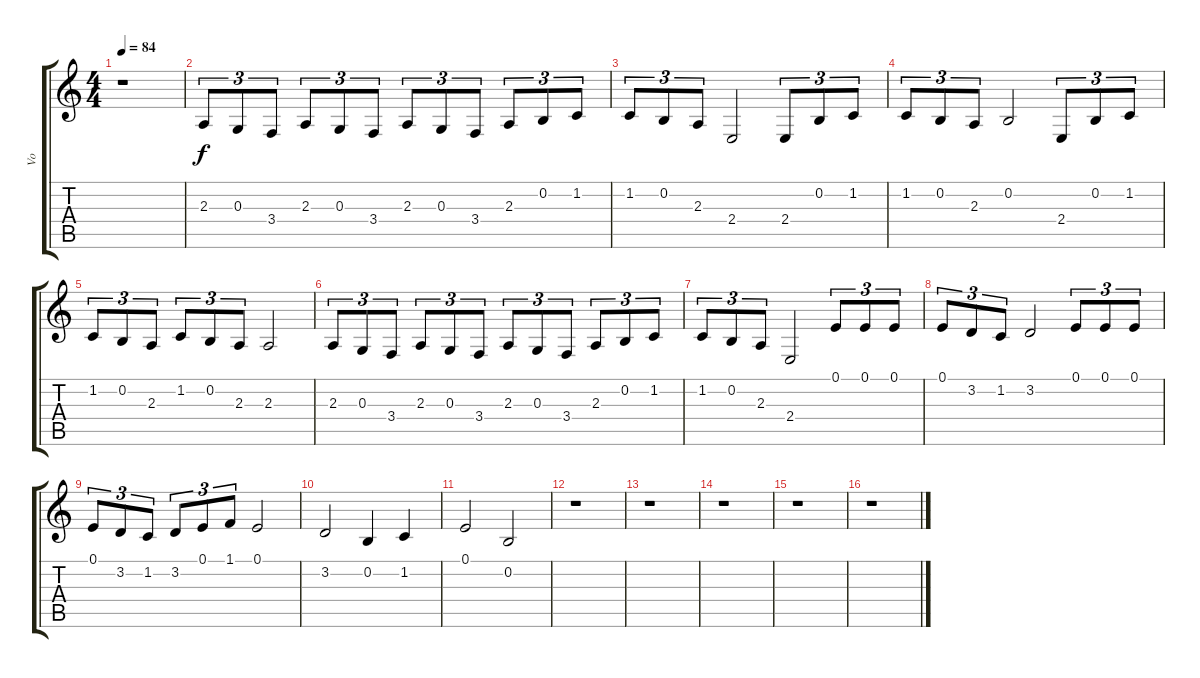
\track ("Vo" "Vo") {instrument stringensemble1}
\staff {score tabs}
\tuning (E4 B3 G3 D3 A2 E2) {hide}
\ts (4 4)
\tempo 84
\clef g2
\ks c
r.1{dy f} |
2.3.8{tu (3 2)} 0.3.8{tu (3 2)} 3.4.8{tu (3 2)} 2.3.8{tu (3 2)} 0.3.8{tu (3 2)} 3.4.8{tu (3 2)} 2.3.8{tu (3 2)} 0.3.8{tu (3 2)} 3.4.8{tu (3 2)} 2.3.8{tu (3 2)} 0.2.8{tu (3 2)} 1.2.8{tu (3 2)} |
1.2.8{tu (3 2)} 0.2.8{tu (3 2)} 2.3.8{tu (3 2)} 2.4.2 2.4.8{tu (3 2)} 0.2.8{tu (3 2)} 1.2.8{tu (3 2)} |
1.2.8{tu (3 2)} 0.2.8{tu (3 2)} 2.3.8{tu (3 2)} 0.2.2 2.4.8{tu (3 2)} 0.2.8{tu (3 2)} 1.2.8{tu (3 2)} |
1.2.8{tu (3 2)} 0.2.8{tu (3 2)} 2.3.8{tu (3 2)} 1.2.8{tu (3 2)} 0.2.8{tu (3 2)} 2.3.8{tu (3 2)} 2.3.2 |
2.3.8{tu (3 2)} 0.3.8{tu (3 2)} 3.4.8{tu (3 2)} 2.3.8{tu (3 2)} 0.3.8{tu (3 2)} 3.4.8{tu (3 2)} 2.3.8{tu (3 2)} 0.3.8{tu (3 2)} 3.4.8{tu (3 2)} 2.3.8{tu (3 2)} 0.2.8{tu (3 2)} 1.2.8{tu (3 2)} |
1.2.8{tu (3 2)} 0.2.8{tu (3 2)} 2.3.8{tu (3 2)} 2.4.2 0.1.8{tu (3 2)} 0.1.8{tu (3 2)} 0.1.8{tu (3 2)} |
0.1.8{tu (3 2)} 3.2.8{tu (3 2)} 1.2.8{tu (3 2)} 3.2.2 0.1.8{tu (3 2)} 0.1.8{tu (3 2)} 0.1.8{tu (3 2)} |
0.1.8{tu (3 2)} 3.2.8{tu (3 2)} 1.2.8{tu (3 2)} 3.2.8{tu (3 2)} 0.1.8{tu (3 2)} 1.1.8{tu (3 2)} 0.1.2 |
3.2.2 0.2.4 1.2.4 |
0.1.2 0.2.2 |
r.1 |
r.1 |
r.1 |
r.1 |
r.1
